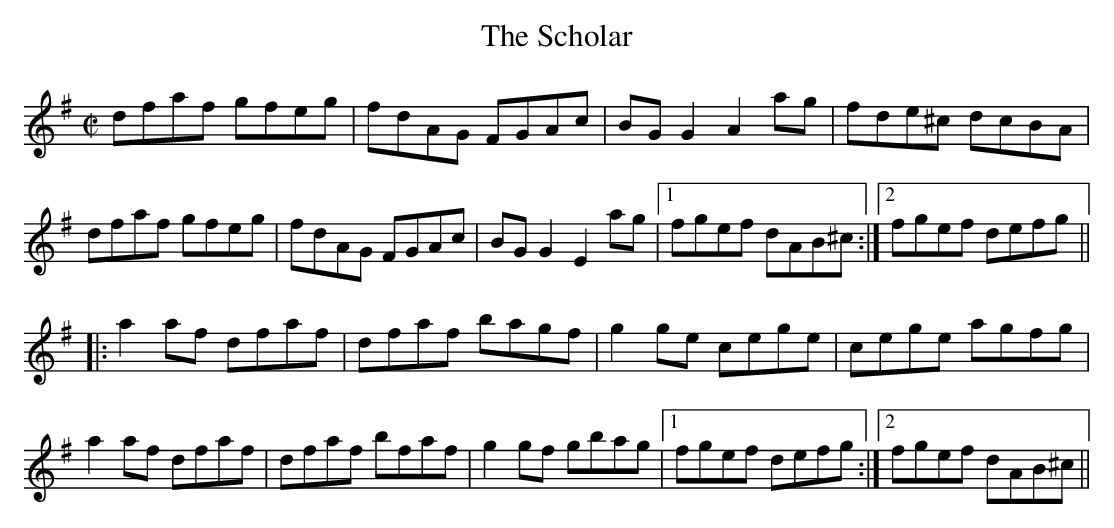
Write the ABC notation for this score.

X:1
T:Scholar, The
M:C|
K:Dmix
dfaf gfeg|fdAG FGAc|BGG2 A2ag|fde^c dcBA|
dfaf gfeg|fdAG FGAc|BGG2 E2ag|1 fgef dAB^c:|2 fgef defg||
|:a2af dfaf|dfaf bagf|g2ge cege|cege agfg|
a2af dfaf|dfaf bfaf|g2gf gbag|1 fgef defg:|2 fgef dAB^c||
